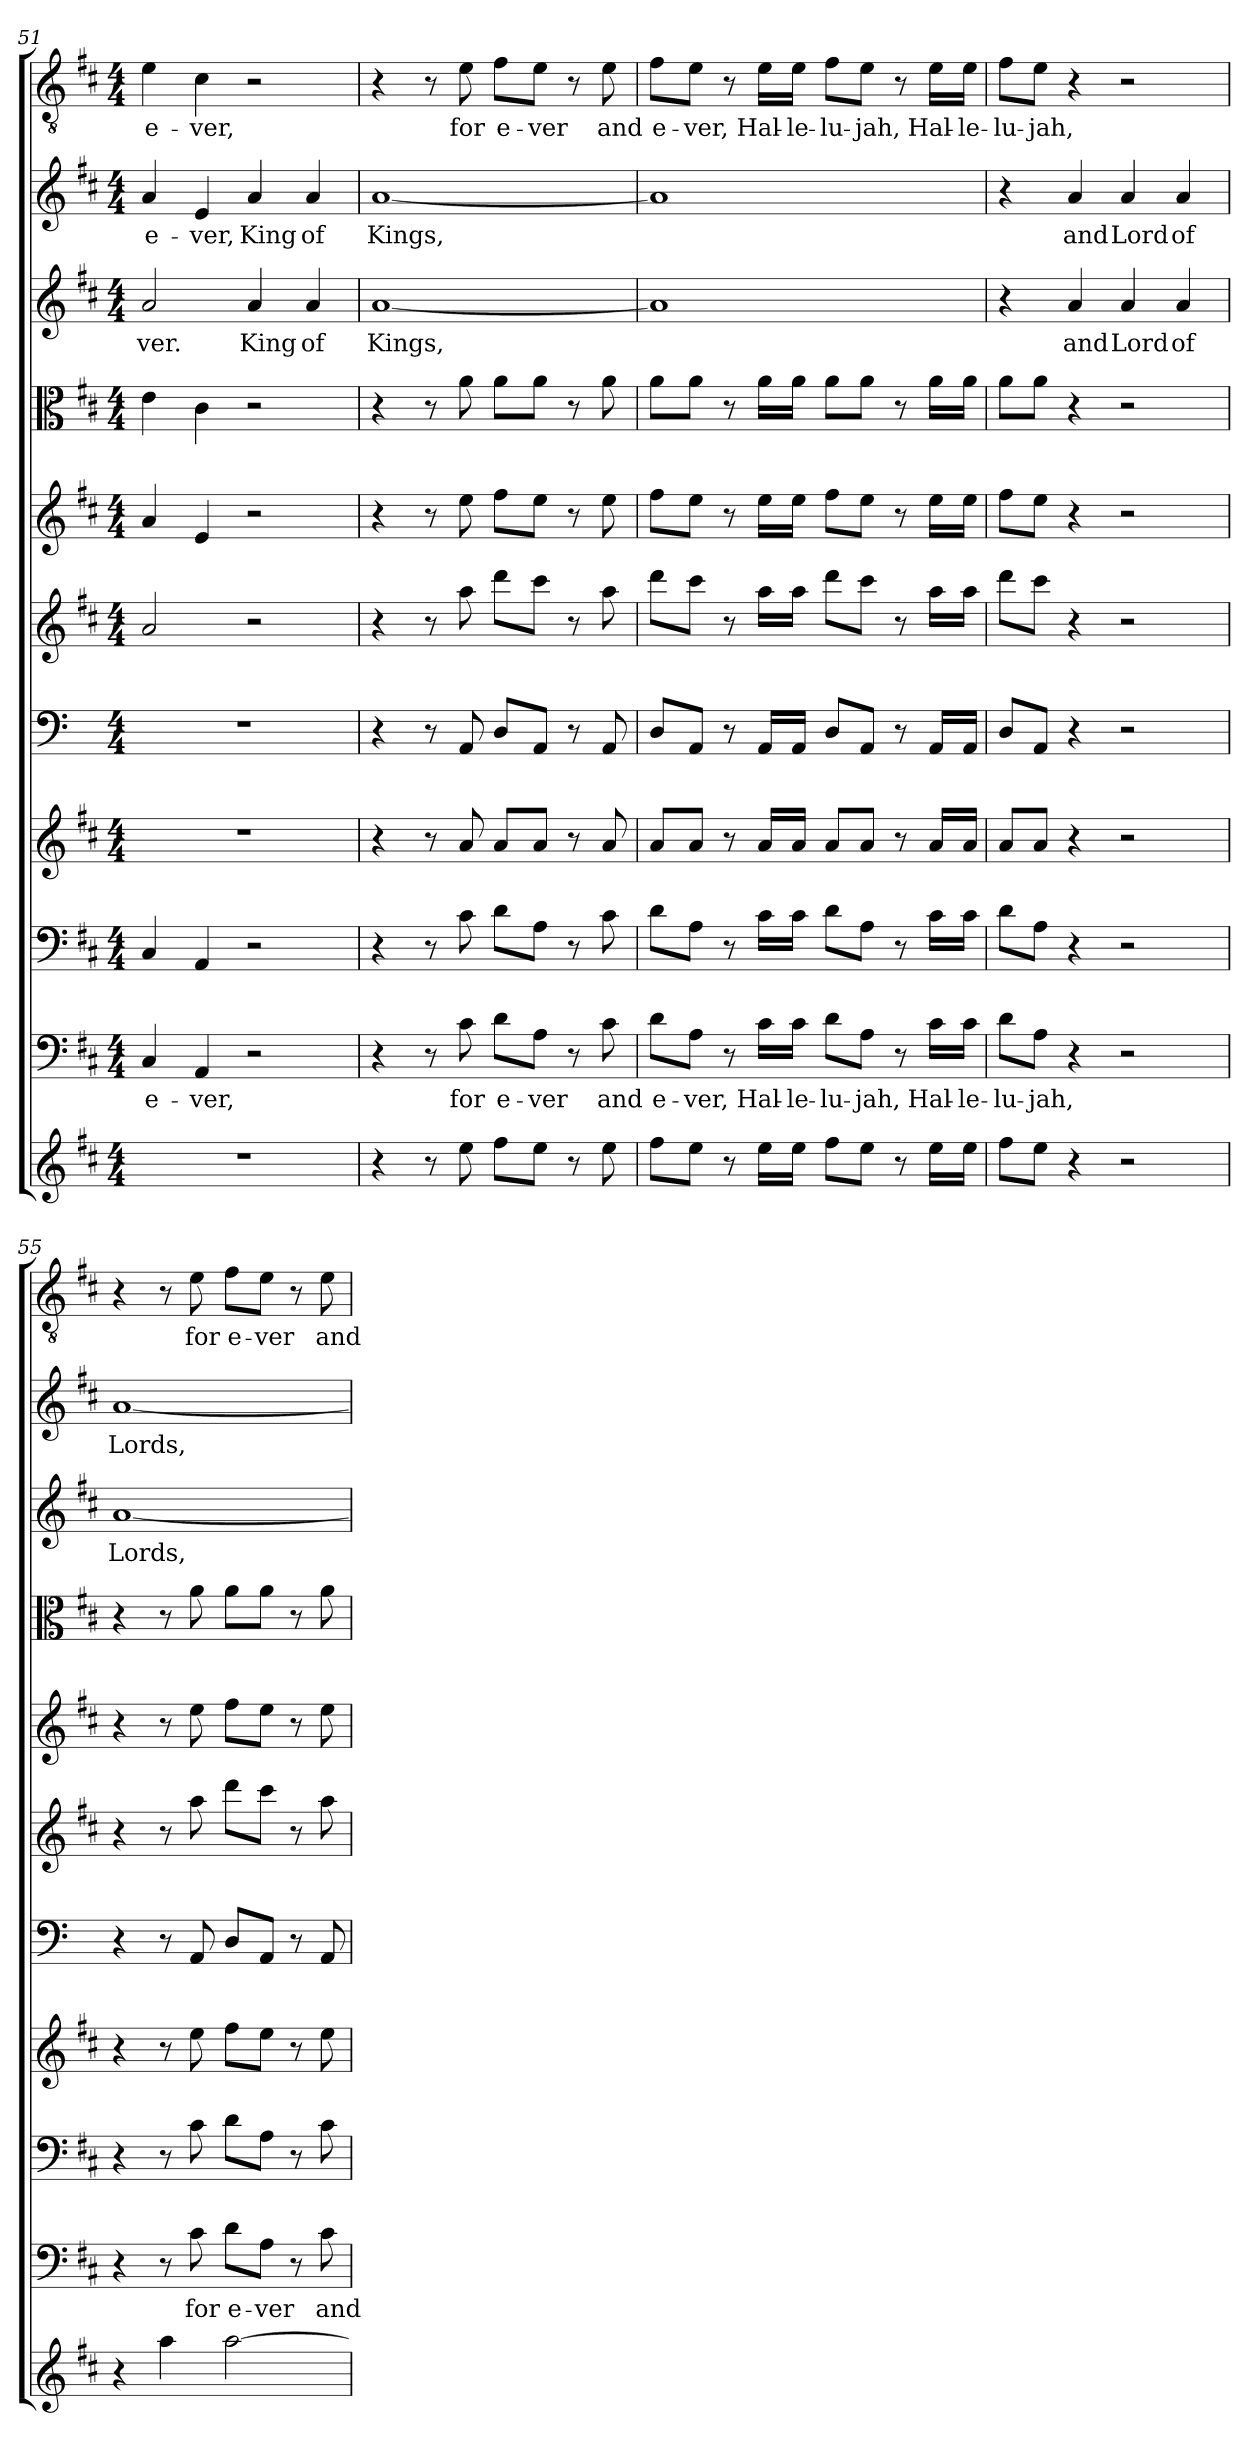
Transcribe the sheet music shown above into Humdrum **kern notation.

**kern	**kern	**text	**kern	**kern	**kern	**kern	**kern	**kern	**kern	**text	**kern	**text	**kern	**text
*part11	*part10	*part10	*part9	*part8	*part7	*part6	*part5	*part4	*part3	*part3	*part2	*part2	*part1	*part1
*staff11	*staff10	*staff10	*staff9	*staff8	*staff7	*staff6	*staff5	*staff4	*staff3	*staff3	*staff2	*staff2	*staff1	*staff1
*clefG2	*clefF4	*	*clefF4	*clefG2	*clefF4	*clefG2	*clefG2	*clefC3	*clefG2	*	*clefG2	*	*clefGv2	*
*k[f#c#]	*k[f#c#]	*	*k[f#c#]	*k[f#c#]	*k[]	*k[f#c#]	*k[f#c#]	*k[f#c#]	*k[f#c#]	*	*k[f#c#]	*	*k[f#c#]	*
*D:	*D:	*	*D:	*D:	*	*D:	*D:	*D:	*D:	*	*D:	*	*D:	*
*M4/4	*M4/4	*	*M4/4	*M4/4	*M4/4	*M4/4	*M4/4	*M4/4	*M4/4	*	*M4/4	*	*M4/4	*
=51	=51	=51	=51	=51	=51	=51	=51	=51	=51	=51	=51	=51	=51	=51
1r	4C#/	e-	4C#/	1r	1r	2a/	4a/	4e\	2a/	-ver.	4a/	e-	4e\	e-
.	4AA/	-ver,	4AA/	.	.	.	4e/	4c#\	.	.	4e/	-ver,	4c#\	-ver,
.	2r	.	2r	.	.	2r	2r	2r	4a/	King	4a/	King	2r	.
.	.	.	.	.	.	.	.	.	4a/	of	4a/	of	.	.
=52	=52	=52	=52	=52	=52	=52	=52	=52	=52	=52	=52	=52	=52	=52
4r	4r	.	4r	4r	4r	4r	4r	4r	[1a/	Kings,	[1a/	Kings,	4r	.
8r	8r	.	8r	8r	8r	8r	8r	8r	.	.	.	.	8r	.
8ee\	8c#\	for	8c#\	8a/	8AA/	8aa\	8ee\	8a\	.	.	.	.	8e\	for
8ff#\L	8d\L	e-	8d\L	8a/L	8D/L	8ddd\L	8ff#\L	8a\L	.	.	.	.	8f#\L	e-
8ee\J	8A\J	-ver	8A\J	8a/J	8AA/J	8ccc#\J	8ee\J	8a\J	.	.	.	.	8e\J	-ver
8r	8r	.	8r	8r	8r	8r	8r	8r	.	.	.	.	8r	.
8ee\	8c#\	and	8c#\	8a/	8AA/	8aa\	8ee\	8a\	.	.	.	.	8e\	and
=53	=53	=53	=53	=53	=53	=53	=53	=53	=53	=53	=53	=53	=53	=53
8ff#\L	8d\L	e-	8d\L	8a/L	8D/L	8ddd\L	8ff#\L	8a\L	1a/]	.	1a/]	.	8f#\L	e-
8ee\J	8A\J	-ver,	8A\J	8a/J	8AA/J	8ccc#\J	8ee\J	8a\J	.	.	.	.	8e\J	-ver,
8r	8r	.	8r	8r	8r	8r	8r	8r	.	.	.	.	8r	.
16ee\LL	16c#\LL	Hal-	16c#\LL	16a/LL	16AA/LL	16aa\LL	16ee\LL	16a\LL	.	.	.	.	16e\LL	Hal-
16ee\JJ	16c#\JJ	-le-	16c#\JJ	16a/JJ	16AA/JJ	16aa\JJ	16ee\JJ	16a\JJ	.	.	.	.	16e\JJ	-le-
8ff#\L	8d\L	-lu-	8d\L	8a/L	8D/L	8ddd\L	8ff#\L	8a\L	.	.	.	.	8f#\L	-lu-
8ee\J	8A\J	-jah,	8A\J	8a/J	8AA/J	8ccc#\J	8ee\J	8a\J	.	.	.	.	8e\J	-jah,
8r	8r	.	8r	8r	8r	8r	8r	8r	.	.	.	.	8r	.
16ee\LL	16c#\LL	Hal-	16c#\LL	16a/LL	16AA/LL	16aa\LL	16ee\LL	16a\LL	.	.	.	.	16e\LL	Hal-
16ee\JJ	16c#\JJ	-le-	16c#\JJ	16a/JJ	16AA/JJ	16aa\JJ	16ee\JJ	16a\JJ	.	.	.	.	16e\JJ	-le-
=54	=54	=54	=54	=54	=54	=54	=54	=54	=54	=54	=54	=54	=54	=54
8ff#\L	8d\L	-lu-	8d\L	8a/L	8D/L	8ddd\L	8ff#\L	8a\L	4r	.	4r	.	8f#\L	-lu-
8ee\J	8A\J	-jah,	8A\J	8a/J	8AA/J	8ccc#\J	8ee\J	8a\J	.	.	.	.	8e\J	-jah,
4r	4r	.	4r	4r	4r	4r	4r	4r	4a/	and	4a/	and	4r	.
2r	2r	.	2r	2r	2r	2r	2r	2r	4a/	Lord	4a/	Lord	2r	.
.	.	.	.	.	.	.	.	.	4a/	of	4a/	of	.	.
=55	=55	=55	=55	=55	=55	=55	=55	=55	=55	=55	=55	=55	=55	=55
4r	4r	.	4r	4r	4r	4r	4r	4r	[1a/	Lords,	[1a/	Lords,	4r	.
4aa\	8r	.	8r	8r	8r	8r	8r	8r	.	.	.	.	8r	.
.	8c#\	for	8c#\	8ee\	8AA/	8aa\	8ee\	8a\	.	.	.	.	8e\	for
[2aa\	8d\L	e-	8d\L	8ff#\L	8D/L	8ddd\L	8ff#\L	8a\L	.	.	.	.	8f#\L	e-
.	8A\J	-ver	8A\J	8ee\J	8AA/J	8ccc#\J	8ee\J	8a\J	.	.	.	.	8e\J	-ver
.	8r	.	8r	8r	8r	8r	8r	8r	.	.	.	.	8r	.
.	8c#\	and	8c#\	8ee\	8AA/	8aa\	8ee\	8a\	.	.	.	.	8e\	and
=	=	=	=	=	=	=	=	=	=	=	=	=	=	=
*-	*-	*-	*-	*-	*-	*-	*-	*-	*-	*-	*-	*-	*-	*-
